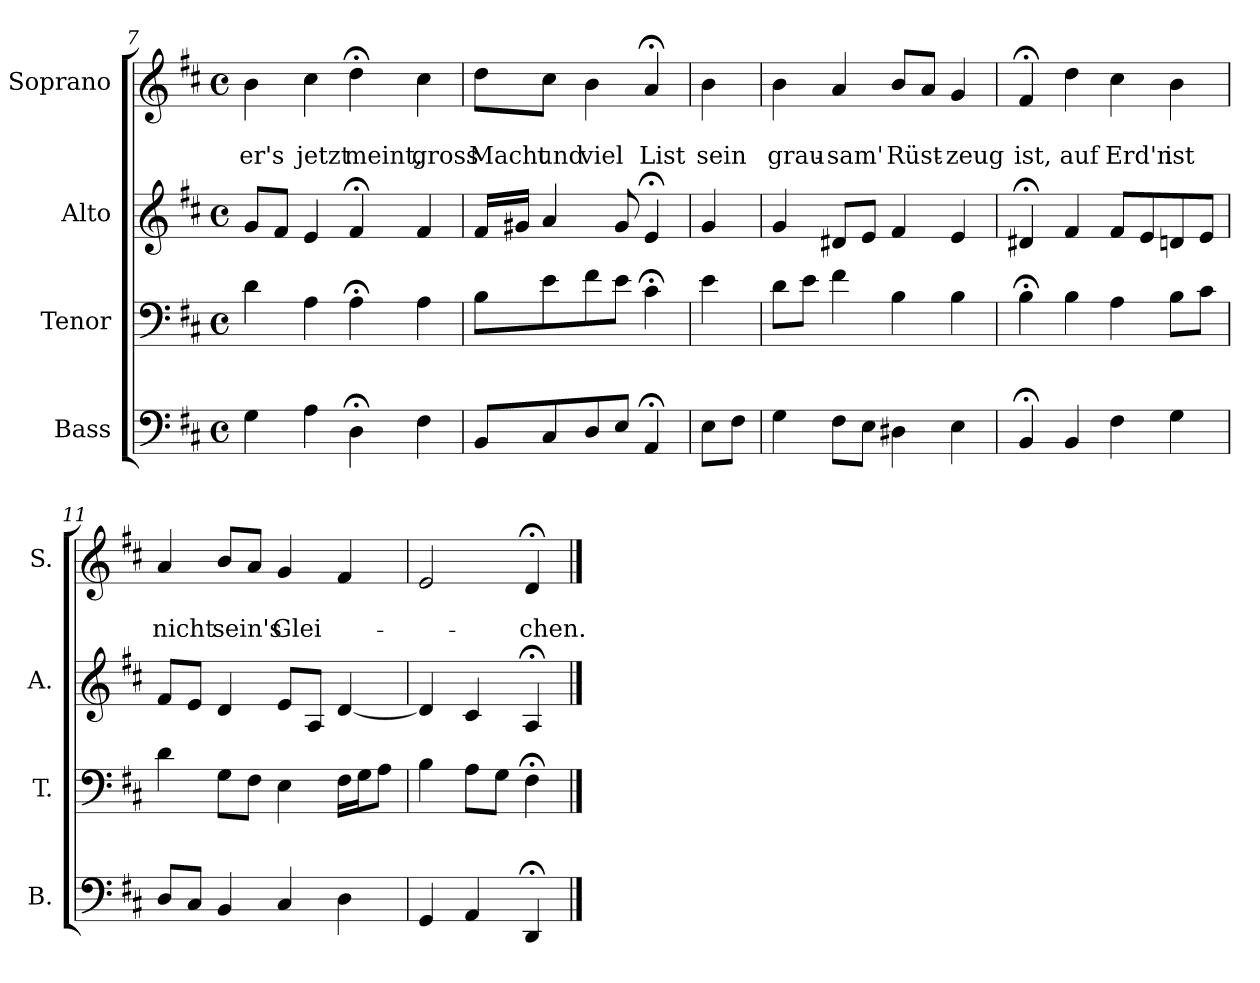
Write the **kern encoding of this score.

**kern	**kern	**kern	**kern	**text	**text
*part4	*part3	*part2	*part1	*part1	*part1
*staff4	*staff3	*staff2	*staff1	*staff1	*staff1
*I"Bass	*I"Tenor	*I"Alto	*I"Soprano	*	*
*I'B.	*I'T.	*I'A.	*I'S.	*	*
*clefF4	*clefF4	*clefG2	*clefG2	*	*
*k[f#c#]	*k[f#c#]	*k[f#c#]	*k[f#c#]	*	*
*D:	*D:	*D:	*D:	*	*
*M4/4	*M4/4	*M4/4	*M4/4	*	*
*met(c)	*met(c)	*met(c)	*met(c)	*	*
=7	=7	=7	=7	=7	=7
4G\	4d\	8g/L	4b\	.	er's
.	.	8f#/J	.	.	.
4A\	4A\	4e/	4cc#\	.	jetzt
4D;<\	4A;<\	4f#;</	4dd;<\	.	meint,
4F#\	4A\	4f#/	4cc#\	.	gross
=8	=8	=8	=8	=8	=8
8BB/L	8B\L	16f#/LL	8dd\L	.	Macht
.	.	16g#X/JJ	.	.	.
8C#/	8e\	4a/	8cc#\J	.	und
8D/	8f#\	.	4b\	.	viel
8E/J	8e\J	8g#/	.	.	.
4AA;</	4c#;<\	4e;</	4a;</	.	List
!!LO:PB:g=z
=8a	=8a	=8a	=8a	=8a	=8a
8E\L	4e\	4g/	4b\	.	sein
8F#\J	.	.	.	.	.
=9	=9	=9	=9	=9	=9
4G\	8d\L	4g/	4b\	.	grau-
.	8e\J	.	.	.	.
8F#\L	4f#\	8d#X/L	4a/	.	-sam'
8E\J	.	8e/J	.	.	.
4D#X\	4B\	4f#/	8b/L	.	Rüst-
.	.	.	8a/J	.	.
4E\	4B\	4e/	4g/	.	-zeug
=10	=10	=10	=10	=10	=10
4BB;</	4B;<\	4d#X;</	4f#;</	.	ist,
4BB/	4B\	4f#/	4dd\	.	auf
4F#\	4A\	8f#/L	4cc#\	.	Erd'n
.	.	8e/	.	.	.
4G\	8B\L	8dn/	4b\	.	ist
.	8c#\J	8e/J	.	.	.
=11	=11	=11	=11	=11	=11
8D/L	4d\	8f#/L	4a/	.	nicht
8C#/J	.	8e/J	.	.	.
4BB/	8G\L	4d/	8b/L	.	sein's
.	8F#\J	.	8a/J	.	.
4C#/	4E\	8e/L	4g/	.	Glei-
.	.	8A/J	.	.	.
4D\	16F#\LL	[4d/	4f#/	.	.
.	16G\J	.	.	.	.
.	8A\J	.	.	.	.
=12	=12	=12	=12	=12	=12
4GG/	4B\	4d/]	2e/	.	.
4AA/	8A\L	4c#/	.	.	.
.	8G\J	.	.	.	.
4DD;</	4F#;<\	4A;</	4d;</	.	-chen.
==	==	==	==	==	==
*-	*-	*-	*-	*-	*-
